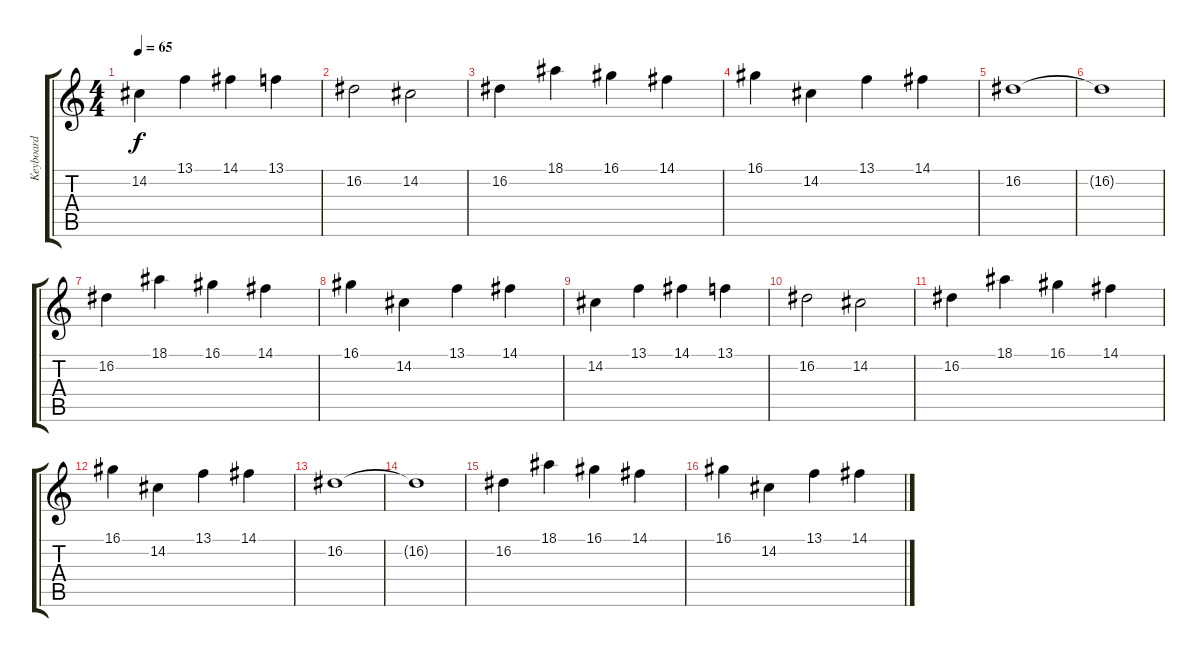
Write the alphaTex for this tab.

\track ("Keyboard" "Keyboard") {instrument pad7halo}
\staff {score tabs}
\tuning (E4 B3 G3 D3 A2 E2) {hide}
\ts (4 4)
\tempo 65
\clef g2
\ks c
14.2.4{dy f} 13.1.4 14.1.4 13.1.4 |
16.2.2 14.2.2 |
16.2.4 18.1.4 16.1.4 14.1.4 |
16.1.4 14.2.4 13.1.4 14.1.4 |
16.2.1 |
16.2{t}.1 |
16.2.4 18.1.4 16.1.4 14.1.4 |
16.1.4 14.2.4 13.1.4 14.1.4 |
14.2.4 13.1.4 14.1.4 13.1.4 |
16.2.2 14.2.2 |
16.2.4 18.1.4 16.1.4 14.1.4 |
16.1.4 14.2.4 13.1.4 14.1.4 |
16.2.1 |
16.2{t}.1 |
16.2.4 18.1.4 16.1.4 14.1.4 |
16.1.4 14.2.4 13.1.4 14.1.4
